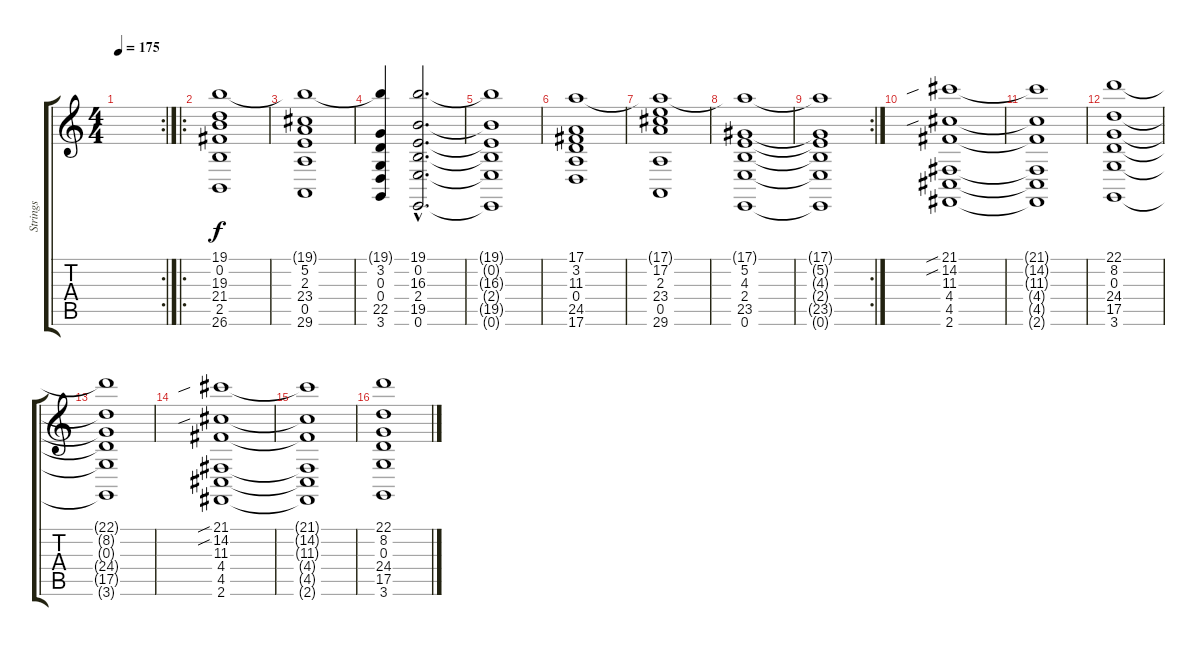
\track ("Strings" "Strings") {instrument stringensemble1}
\staff {score tabs}
\tuning (E4 B3 G3 D3 A2 E2) {hide}
\rc 2
\ts (4 4)
\tempo 175
\clef g2
\ks c
|
\ro
(19.1 0.2 19.3 21.4 2.5 26.6).1 |
(19.1{t} 5.2 2.3 23.4 0.5 29.6).1 |
(19.1{t} 3.2 0.3 0.4 22.5 3.6).4 (19.1{hac} 0.2{hac} 16.3{hac} 2.4{hac} 19.5{hac} 0.6{hac}).2{d} |
(19.1{t} 0.2{t} 16.3{t} 2.4{t} 19.5{t} 0.6{t}).1 |
(17.1 3.2 11.3 0.4 24.5 17.6).1 |
(17.1{t} 17.2 2.3 23.4 0.5 29.6).1 |
(17.1{t} 5.2 4.3 2.4 23.5 0.6).1 |
\rc 2
(17.1{t} 5.2{t} 4.3{t} 2.4{t} 23.5{t} 0.6{t}).1 |
(21.1{sib} 14.2{sib} 11.3 4.4 4.5 2.6).1 |
(21.1{t} 14.2{t} 11.3{t} 4.4{t} 4.5{t} 2.6{t}).1 |
(22.1 8.2 0.3 24.4 17.5 3.6).1 |
(22.1{t} 8.2{t} 0.3{t} 24.4{t} 17.5{t} 3.6{t}).1 |
(21.1{sib} 14.2{sib} 11.3 4.4 4.5 2.6).1 |
(21.1{t} 14.2{t} 11.3{t} 4.4{t} 4.5{t} 2.6{t}).1 |
(22.1 8.2 0.3 24.4 17.5 3.6).1
